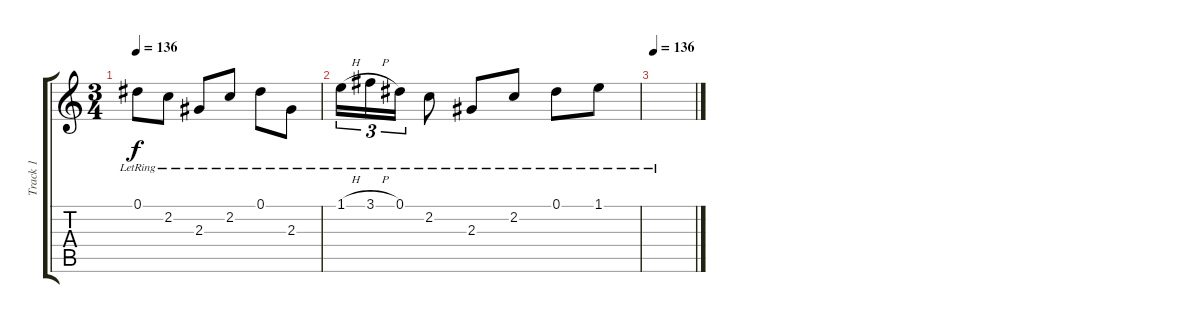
\track ("Track 1" "Track 1") {instrument electricguitarjazz}
\staff {score tabs}
\tuning (Eb4 Bb3 Gb3 Db3 Ab2 Db2) {hide}
\ts (3 4)
\tempo 136
\clef g2
\ks c
0.1{lr}.8{dy f} 2.2{lr}.8 2.3{lr}.8 2.2{lr}.8 0.1{lr}.8 2.3{lr}.8 |
1.1{h lr}.16{tu (3 2)} 3.1{h lr}.16{tu (3 2)} 0.1{lr}.16{tu (3 2)} 2.2{lr}.8 2.3{lr}.8 2.2{lr}.8 0.1{lr}.8 1.1{lr}.8 |
\tempo 136
